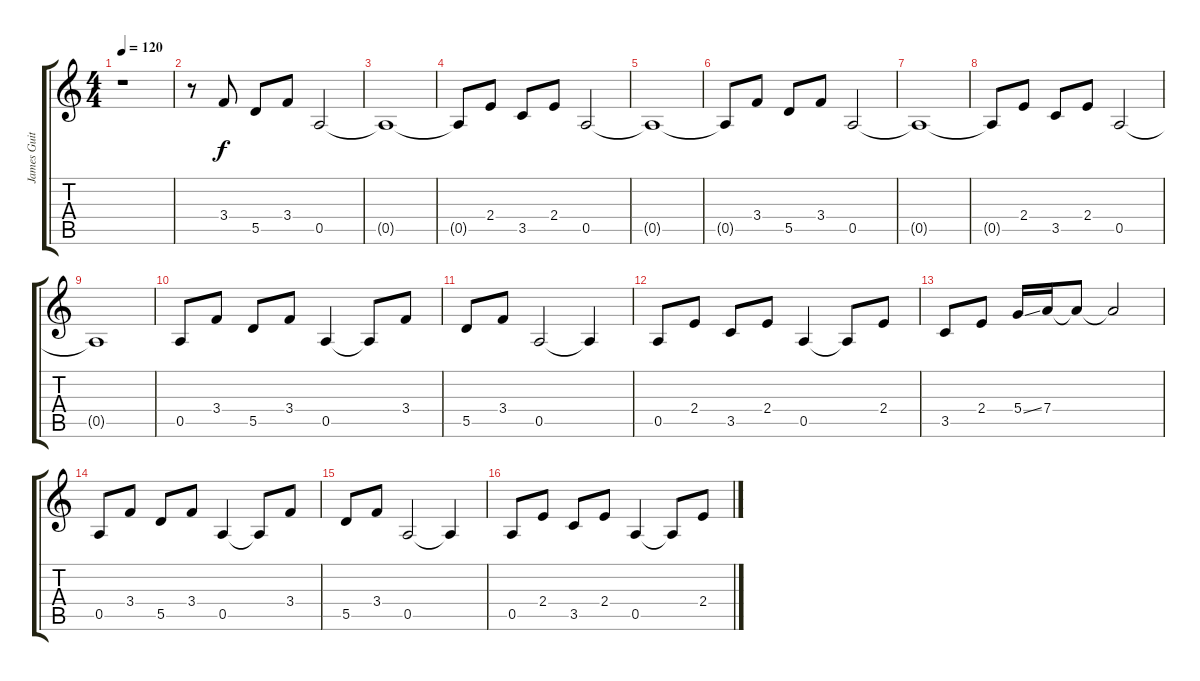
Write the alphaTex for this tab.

\track ("James Guitar" "James Guit") {instrument distortionguitar}
\staff {score tabs}
\tuning (E4 B3 G3 D3 A2 E2) {hide}
\ts (4 4)
\tempo 120
\clef g2
\ks c
r.1{dy f} |
r.8 3.4.8 5.5.8 3.4.8 0.5.2 |
0.5{t}.1 |
0.5{t}.8 2.4.8 3.5.8 2.4.8 0.5.2 |
0.5{t}.1 |
0.5{t}.8 3.4.8 5.5.8 3.4.8 0.5.2 |
0.5{t}.1 |
0.5{t}.8 2.4.8 3.5.8 2.4.8 0.5.2 |
0.5{t}.1 |
0.5.8 3.4.8 5.5.8 3.4.8 0.5.4 0.5{t}.8 3.4.8 |
5.5.8 3.4.8 0.5.2 0.5{t}.4 |
0.5.8 2.4.8 3.5.8 2.4.8 0.5.4 0.5{t}.8 2.4.8 |
3.5.8 2.4.8 5.4{ss}.16 7.4.16 7.4{t}.8 7.4{t}.2 |
0.5.8 3.4.8 5.5.8 3.4.8 0.5.4 0.5{t}.8 3.4.8 |
5.5.8 3.4.8 0.5.2 0.5{t}.4 |
0.5.8 2.4.8 3.5.8 2.4.8 0.5.4 0.5{t}.8 2.4.8
